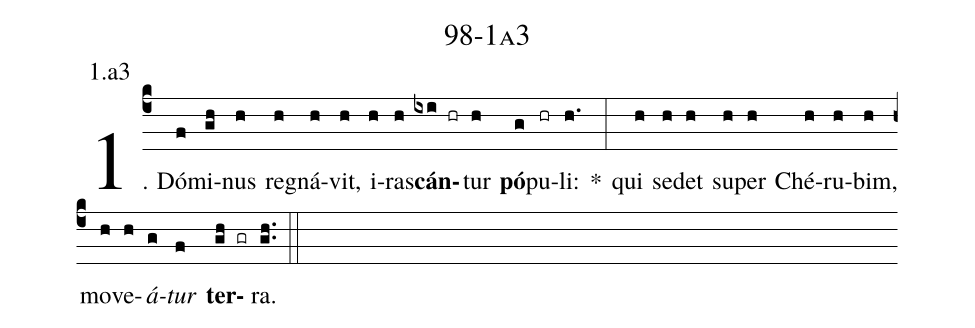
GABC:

name: 98-1a3;
annotation: 1.a3;
%%
(c4)1. Dó(f)mi(gh)nus(h) re(h)gná(h)vit,(h) i(h)ras(h)<b>cán</b>(ixi hr)tur(h) <b>pó</b>(g)pu(hr)li:(h.) *(:) qui(h) se(h)det(h) su(h)per(h) Ché(h)ru(h)bim,(h) mo(h)ve(h)<i>á</i>(g)<i>tur</i>(f) <b>ter</b>(gh gr)ra.(gh..) (::)
